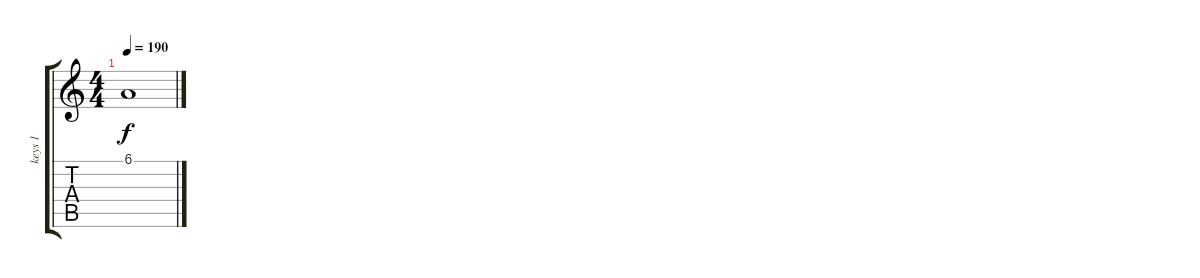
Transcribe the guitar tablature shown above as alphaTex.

\track ("keys 1" "keys 1") {instrument pad7halo}
\staff {score tabs}
\tuning (Eb4 Bb3 Gb3 Db3 Ab2 Eb2) {hide}
\ts (4 4)
\tempo 190
\clef g2
\ks c
6.1{t}.1{dy f}
